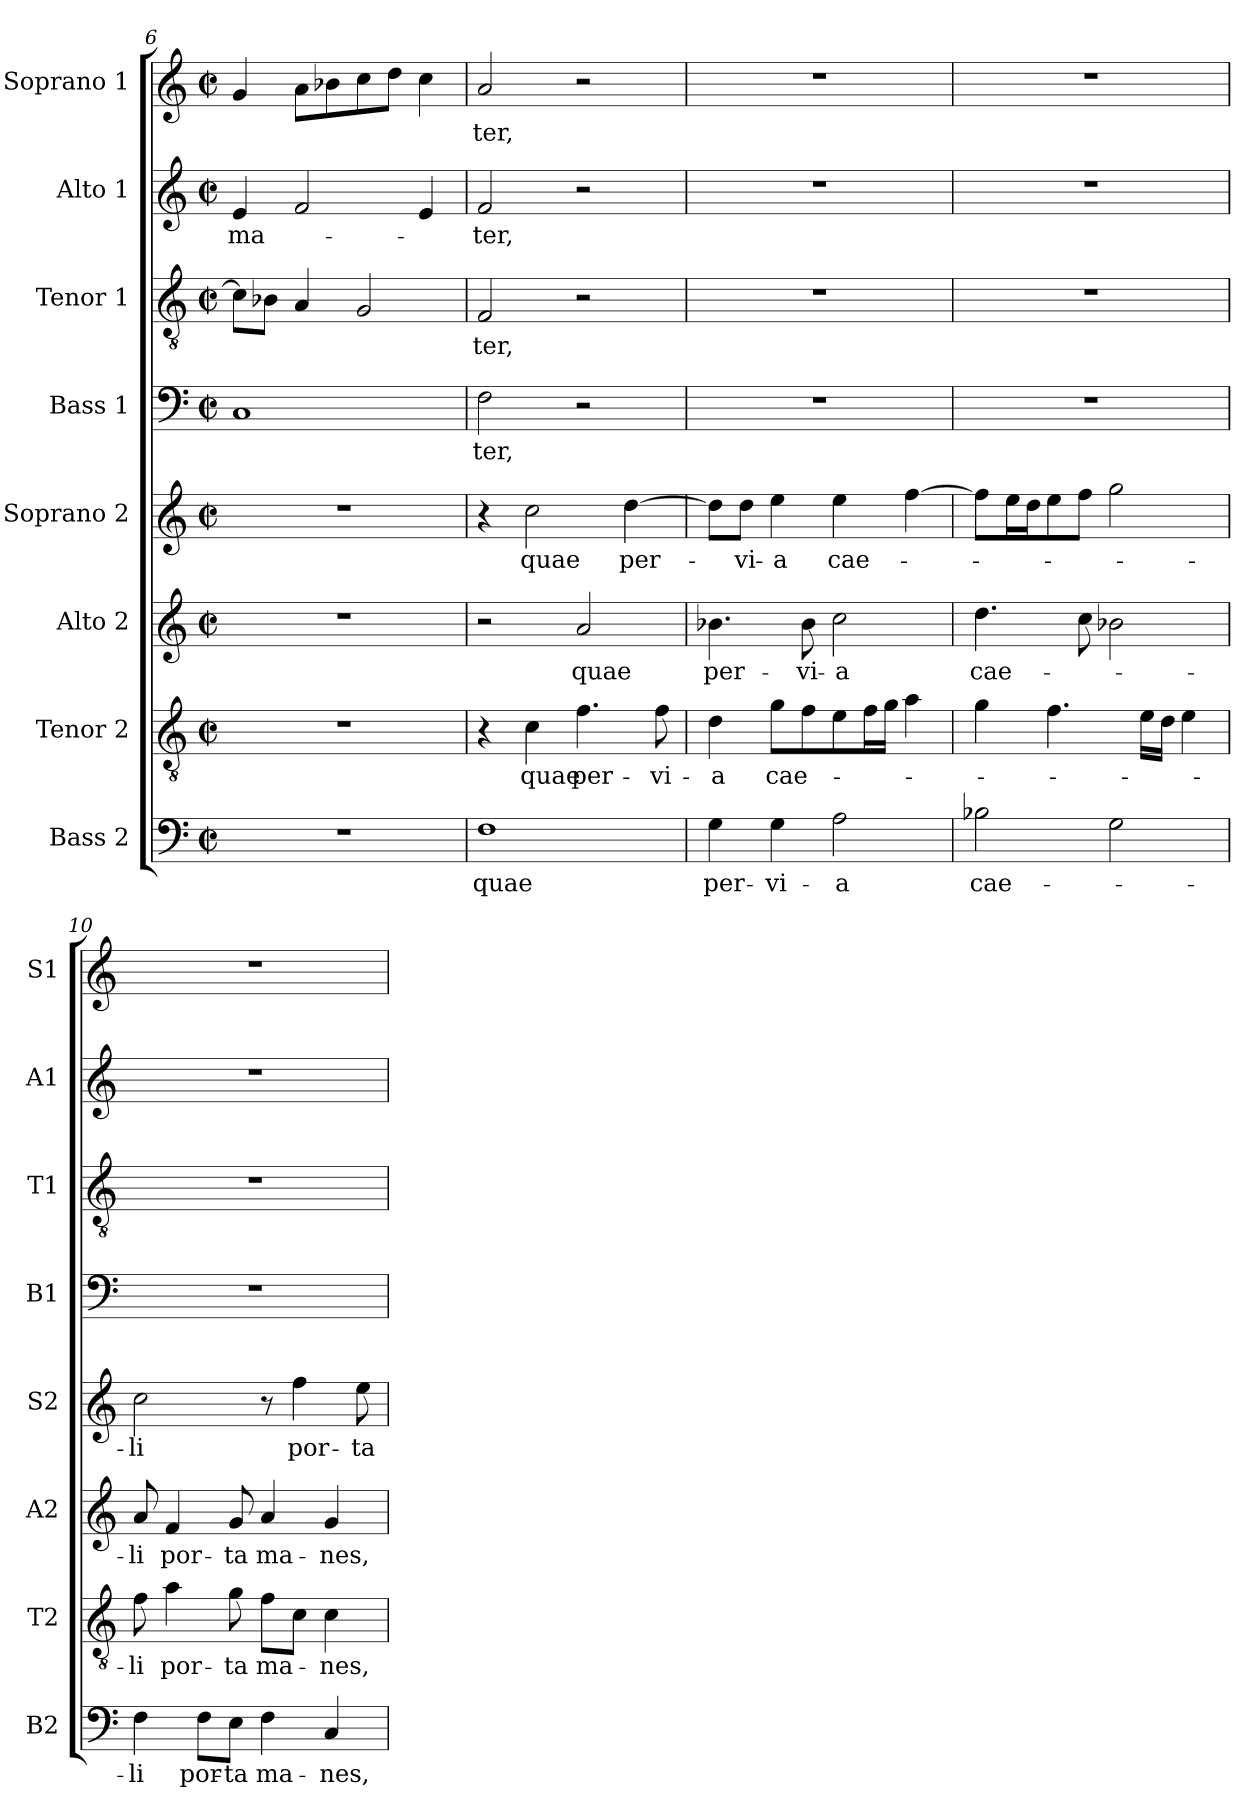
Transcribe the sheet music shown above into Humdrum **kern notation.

**kern	**text	**kern	**text	**kern	**text	**kern	**text	**kern	**text	**kern	**text	**kern	**text	**kern	**text
*part8	*part8	*part7	*part7	*part6	*part6	*part5	*part5	*part4	*part4	*part3	*part3	*part2	*part2	*part1	*part1
*staff8	*staff8	*staff7	*staff7	*staff6	*staff6	*staff5	*staff5	*staff4	*staff4	*staff3	*staff3	*staff2	*staff2	*staff1	*staff1
*I"Bass 2	*	*I"Tenor 2	*	*I"Alto 2	*	*I"Soprano 2	*	*I"Bass 1	*	*I"Tenor 1	*	*I"Alto 1	*	*I"Soprano 1	*
*I'B2	*	*I'T2	*	*I'A2	*	*I'S2	*	*I'B1	*	*I'T1	*	*I'A1	*	*I'S1	*
*clefF4	*	*clefGv2	*	*clefG2	*	*clefG2	*	*clefF4	*	*clefGv2	*	*clefG2	*	*clefG2	*
*k[]	*	*k[]	*	*k[]	*	*k[]	*	*k[]	*	*k[]	*	*k[]	*	*k[]	*
*C:	*	*C:	*	*C:	*	*C:	*	*C:	*	*C:	*	*C:	*	*C:	*
*M2/2	*	*M2/2	*	*M2/2	*	*M2/2	*	*M2/2	*	*M2/2	*	*M2/2	*	*M2/2	*
*met(c|)	*	*met(c|)	*	*met(c|)	*	*met(c|)	*	*met(c|)	*	*met(c|)	*	*met(c|)	*	*met(c|)	*
=6	=6	=6	=6	=6	=6	=6	=6	=6	=6	=6	=6	=6	=6	=6	=6
1r	.	1r	.	1r	.	1r	.	1C	.	8c\L]	.	4e/	ma-	4g/	.
.	.	.	.	.	.	.	.	.	.	8B-X\J	.	.	.	.	.
.	.	.	.	.	.	.	.	.	.	4A/	.	2f/	.	8a\L	.
.	.	.	.	.	.	.	.	.	.	.	.	.	.	8b-X\	.
.	.	.	.	.	.	.	.	.	.	2G/	.	.	.	8cc\	.
.	.	.	.	.	.	.	.	.	.	.	.	.	.	8dd\J	.
.	.	.	.	.	.	.	.	.	.	.	.	4e/	.	4cc\	.
!!LO:PB:g=z
=7	=7	=7	=7	=7	=7	=7	=7	=7	=7	=7	=7	=7	=7	=7	=7
1F	quae	4r	.	2r	.	4r	.	2F\	-ter,	2F/	-ter,	2f/	-ter,	2a/	-ter,
.	.	4c\	quae	.	.	2cc\	quae	.	.	.	.	.	.	.	.
.	.	4.f\	per-	2a/	quae	.	.	2r	.	2r	.	2r	.	2r	.
.	.	.	.	.	.	[>4dd\	per-	.	.	.	.	.	.	.	.
.	.	8f\	-vi-	.	.	.	.	.	.	.	.	.	.	.	.
=8	=8	=8	=8	=8	=8	=8	=8	=8	=8	=8	=8	=8	=8	=8	=8
4G\	per-	4d\	-a	4.b-X\	per-	8dd\L]	.	1r	.	1r	.	1r	.	1r	.
.	.	.	.	.	.	8dd\J	-vi-	.	.	.	.	.	.	.	.
4G\	-vi-	8g\L	cae-	.	.	4ee\	-a	.	.	.	.	.	.	.	.
.	.	8f\	.	8b-\	-vi-	.	.	.	.	.	.	.	.	.	.
2A\	-a	8e\	.	2cc\	-a	4ee\	cae-	.	.	.	.	.	.	.	.
.	.	16f\L	.	.	.	.	.	.	.	.	.	.	.	.	.
.	.	16g\JJ	.	.	.	.	.	.	.	.	.	.	.	.	.
.	.	4a\	.	.	.	[>4ff\	.	.	.	.	.	.	.	.	.
=9	=9	=9	=9	=9	=9	=9	=9	=9	=9	=9	=9	=9	=9	=9	=9
2B-X\	cae-	4g\	.	4.dd\	cae-	8ff\L]	.	1r	.	1r	.	1r	.	1r	.
.	.	.	.	.	.	16ee\L	.	.	.	.	.	.	.	.	.
.	.	.	.	.	.	16dd\J	.	.	.	.	.	.	.	.	.
.	.	4.f\	.	.	.	8ee\	.	.	.	.	.	.	.	.	.
.	.	.	.	8cc\	.	8ff\J	.	.	.	.	.	.	.	.	.
2G\	.	.	.	2b-X\	.	2gg\	.	.	.	.	.	.	.	.	.
.	.	16e\LL	.	.	.	.	.	.	.	.	.	.	.	.	.
.	.	16d\JJ	.	.	.	.	.	.	.	.	.	.	.	.	.
.	.	4e\	.	.	.	.	.	.	.	.	.	.	.	.	.
=10	=10	=10	=10	=10	=10	=10	=10	=10	=10	=10	=10	=10	=10	=10	=10
4F\	-li	8f\	-li	8a/	-li	2cc\	-li	1r	.	1r	.	1r	.	1r	.
.	.	4a\	por-	4f/	por-	.	.	.	.	.	.	.	.	.	.
8F\L	por-	.	.	.	.	.	.	.	.	.	.	.	.	.	.
8E\J	-ta	8g\	-ta	8g/	-ta	.	.	.	.	.	.	.	.	.	.
4F\	ma-	8f\L	ma-	4a/	ma-	8r	.	.	.	.	.	.	.	.	.
.	.	8c\J	.	.	.	4ff\	por-	.	.	.	.	.	.	.	.
4C/	-nes,	4c\	-nes,	4g/	-nes,	.	.	.	.	.	.	.	.	.	.
.	.	.	.	.	.	8ee\	-ta	.	.	.	.	.	.	.	.
=	=	=	=	=	=	=	=	=	=	=	=	=	=	=	=
*-	*-	*-	*-	*-	*-	*-	*-	*-	*-	*-	*-	*-	*-	*-	*-
